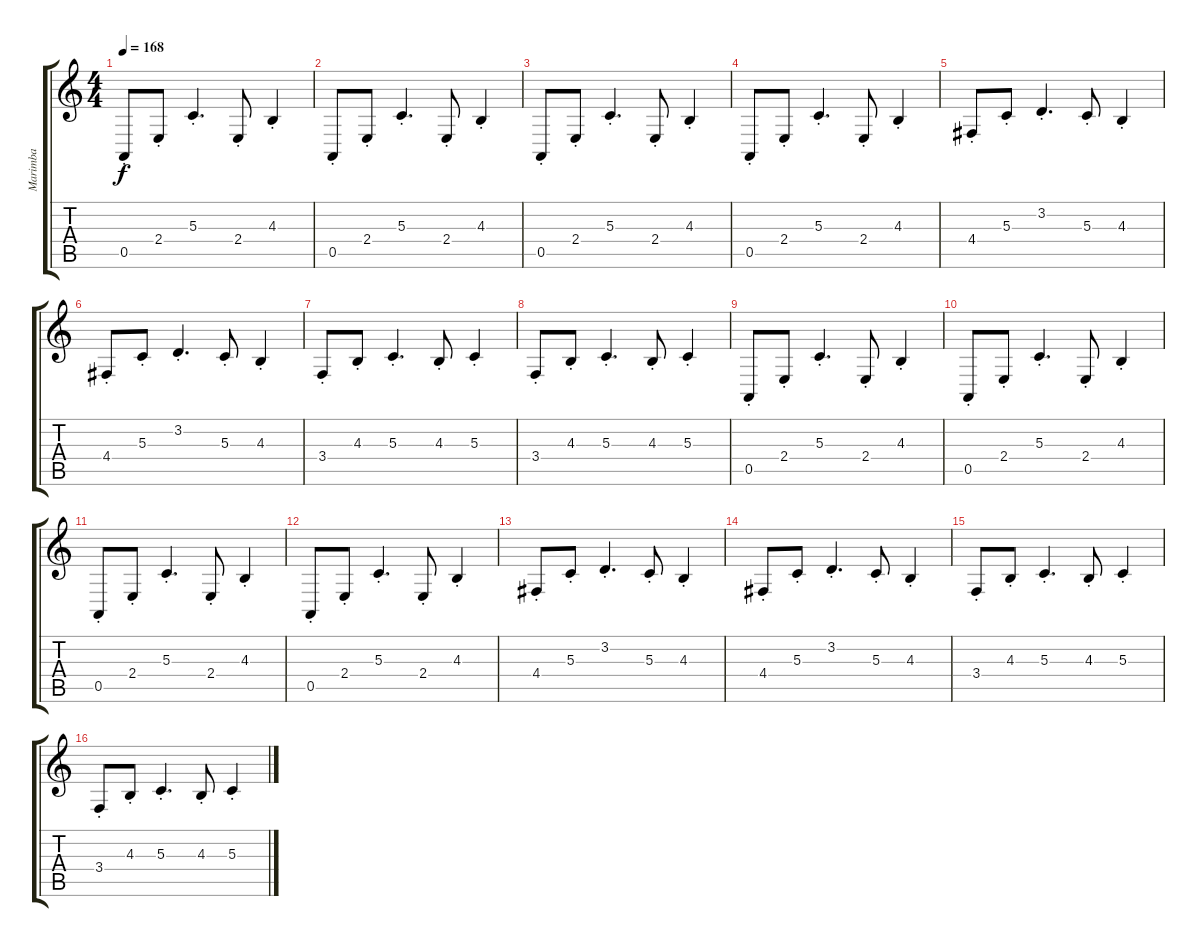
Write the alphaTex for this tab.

\track ("Marimba" "Marimba") {instrument vibraphone}
\staff {score tabs}
\tuning (E4 B3 G3 D3 A2 E2) {hide}
\ts (4 4)
\tempo 168
\clef g2
\ks c
0.5{st}.8{dy f instrument vibraphone} 2.4{st}.8 5.3{st}.4{d} 2.4{st}.8 4.3{st}.4 |
0.5{st}.8 2.4{st}.8 5.3{st}.4{d} 2.4{st}.8 4.3{st}.4 |
0.5{st}.8 2.4{st}.8 5.3{st}.4{d} 2.4{st}.8 4.3{st}.4 |
0.5{st}.8 2.4{st}.8 5.3{st}.4{d} 2.4{st}.8 4.3{st}.4 |
4.4{st}.8 5.3{st}.8 3.2{st}.4{d} 5.3{st}.8 4.3{st}.4 |
4.4{st}.8 5.3{st}.8 3.2{st}.4{d} 5.3{st}.8 4.3{st}.4 |
3.4{st}.8 4.3{st}.8 5.3{st}.4{d} 4.3{st}.8 5.3{st}.4 |
3.4{st}.8 4.3{st}.8 5.3{st}.4{d} 4.3{st}.8 5.3{st}.4 |
0.5{st}.8 2.4{st}.8 5.3{st}.4{d} 2.4{st}.8 4.3{st}.4 |
0.5{st}.8 2.4{st}.8 5.3{st}.4{d} 2.4{st}.8 4.3{st}.4 |
0.5{st}.8 2.4{st}.8 5.3{st}.4{d} 2.4{st}.8 4.3{st}.4 |
0.5{st}.8 2.4{st}.8 5.3{st}.4{d} 2.4{st}.8 4.3{st}.4 |
4.4{st}.8 5.3{st}.8 3.2{st}.4{d} 5.3{st}.8 4.3{st}.4 |
4.4{st}.8 5.3{st}.8 3.2{st}.4{d} 5.3{st}.8 4.3{st}.4 |
3.4{st}.8 4.3{st}.8 5.3{st}.4{d} 4.3{st}.8 5.3{st}.4 |
3.4{st}.8 4.3{st}.8 5.3{st}.4{d} 4.3{st}.8 5.3{st}.4
